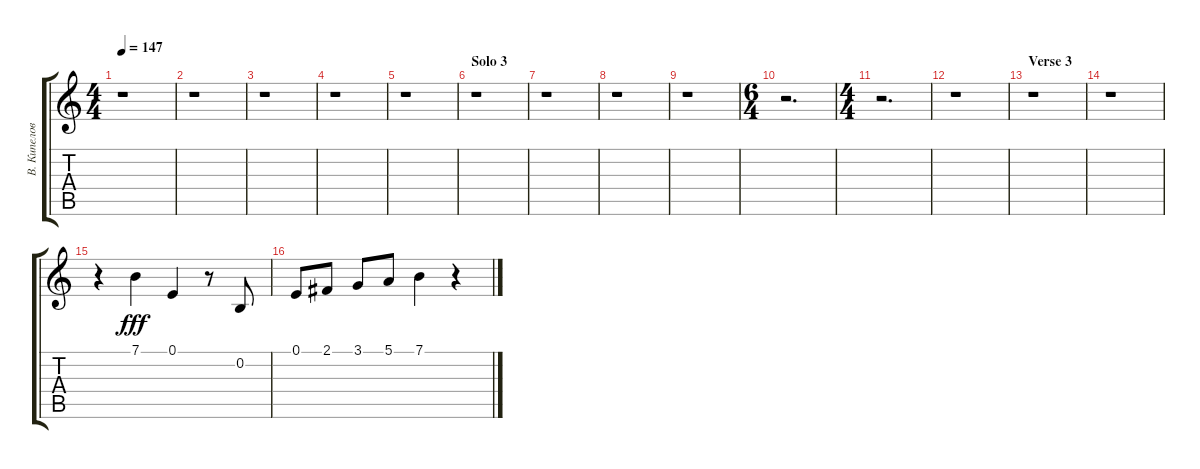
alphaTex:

\track ("В. Кипелов" "В. Кипелов") {instrument viola}
\staff {score tabs}
\tuning (E4 B3 G3 D3 A2 E2) {hide}
\ts (4 4)
\tempo 147
\clef g2
\ks c
r.1{dy f} |
r.1 |
r.1 |
r.1 |
r.1 |
\section ("" "Solo 3")
r.1 |
r.1 |
r.1 |
r.1 |
\ts (6 4)
r.2{d} |
\ts (4 4)
r.2{d} |
r.1 |
\section ("" "Verse 3")
r.1 |
r.1 |
r.4 7.1.4{dy fff} 0.1.4 r.8 0.2.8 |
0.1.8 2.1.8 3.1.8 5.1.8 7.1.4 r.4
